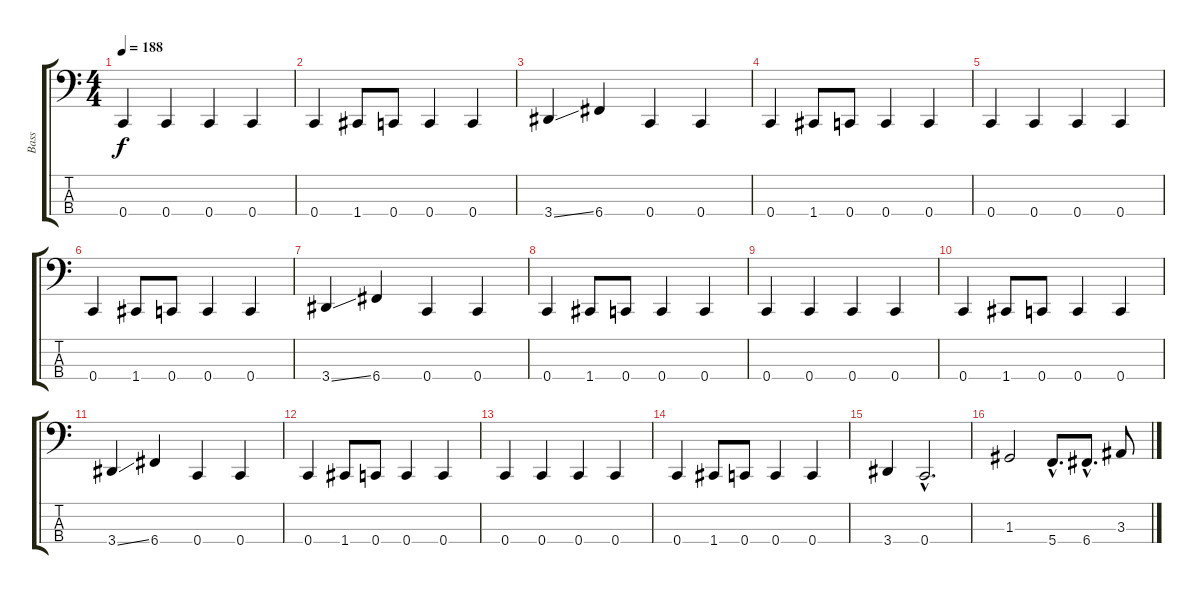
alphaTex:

\track ("Bass" "Bass") {instrument electricbasspick}
\staff {score tabs}
\tuning (F2 C2 G1 C1) {hide}
\ts (4 4)
\tempo 188
\clef f4
\ks c
0.4.4{dy f} 0.4.4 0.4.4 0.4.4 |
0.4.4 1.4.8 0.4.8 0.4.4 0.4.4 |
3.4{ss}.4 6.4.4 0.4.4 0.4.4 |
0.4.4 1.4.8 0.4.8 0.4.4 0.4.4 |
0.4.4 0.4.4 0.4.4 0.4.4 |
0.4.4 1.4.8 0.4.8 0.4.4 0.4.4 |
3.4{ss}.4 6.4.4 0.4.4 0.4.4 |
0.4.4 1.4.8 0.4.8 0.4.4 0.4.4 |
0.4.4 0.4.4 0.4.4 0.4.4 |
0.4.4 1.4.8 0.4.8 0.4.4 0.4.4 |
3.4{ss}.4 6.4.4 0.4.4 0.4.4 |
0.4.4 1.4.8 0.4.8 0.4.4 0.4.4 |
0.4.4 0.4.4 0.4.4 0.4.4 |
0.4.4 1.4.8 0.4.8 0.4.4 0.4.4 |
3.4.4 0.4{hac}.2{d} |
1.3.2 5.4{hac}.8{d} 6.4{hac}.8{d} 3.3.8
